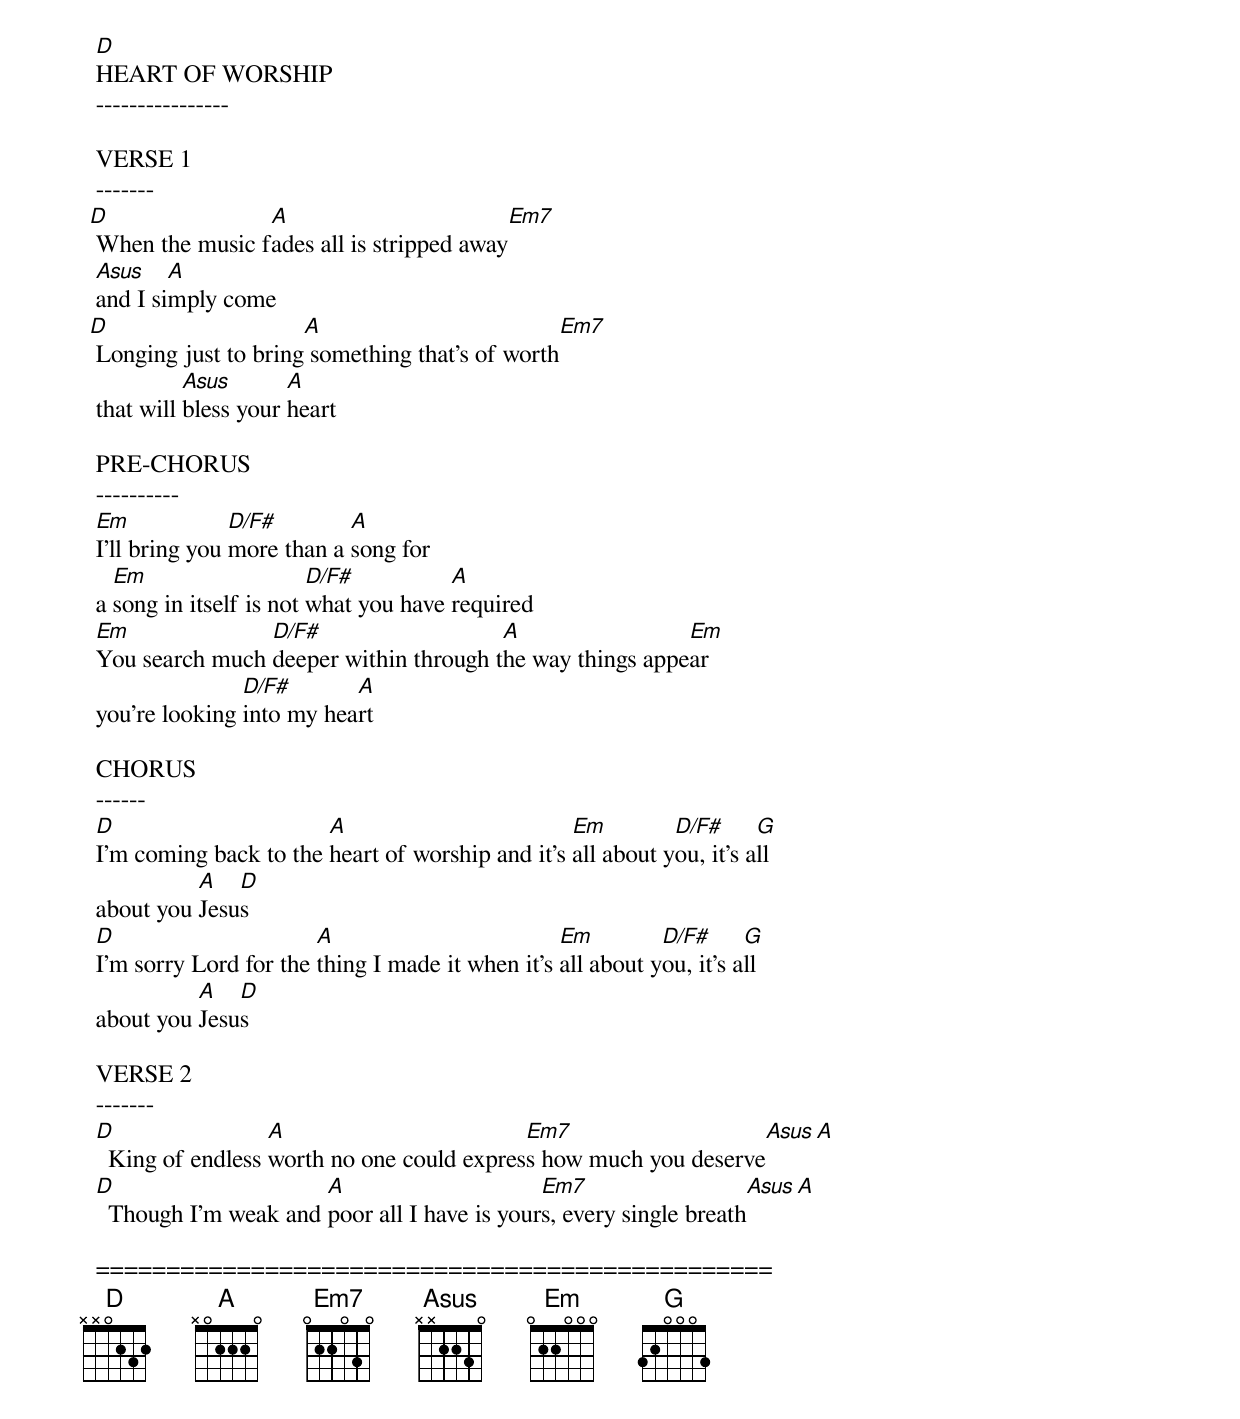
  D
  HEART OF WORSHIP
  ----------------

  VERSE 1
  -------
 D                A                        Em7
  When the music fades all is stripped away
  Asus    A
  and I simply come
 D                     A                         Em7
  Longing just to bring something that's of worth
            Asus       A
  that will bless your heart

  PRE-CHORUS
  ----------
  Em             D/F#        A
  I'll bring you more than a song for
    Em                    D/F#          A
  a song in itself is not what you have required
  Em              D/F#                   A                 Em
  You search much deeper within through the way things appear
                 D/F#       A
  you're looking into my heart

  CHORUS
  ------
  D                      A                         Em         D/F#      G
  I'm coming back to the heart of worship and it's all about you, it's all
            A   D
  about you Jesus
  D                      A                         Em         D/F#      G
  I'm sorry Lord for the thing I made it when it's all about you, it's all
            A   D
  about you Jesus

  VERSE 2
  -------
  D                 A                        Em7                      Asus A
    King of endless worth no one could express how much you deserve
  D                     A                      Em7                      Asus A
    Though I'm weak and poor all I have is yours, every single breath

  ================================================
